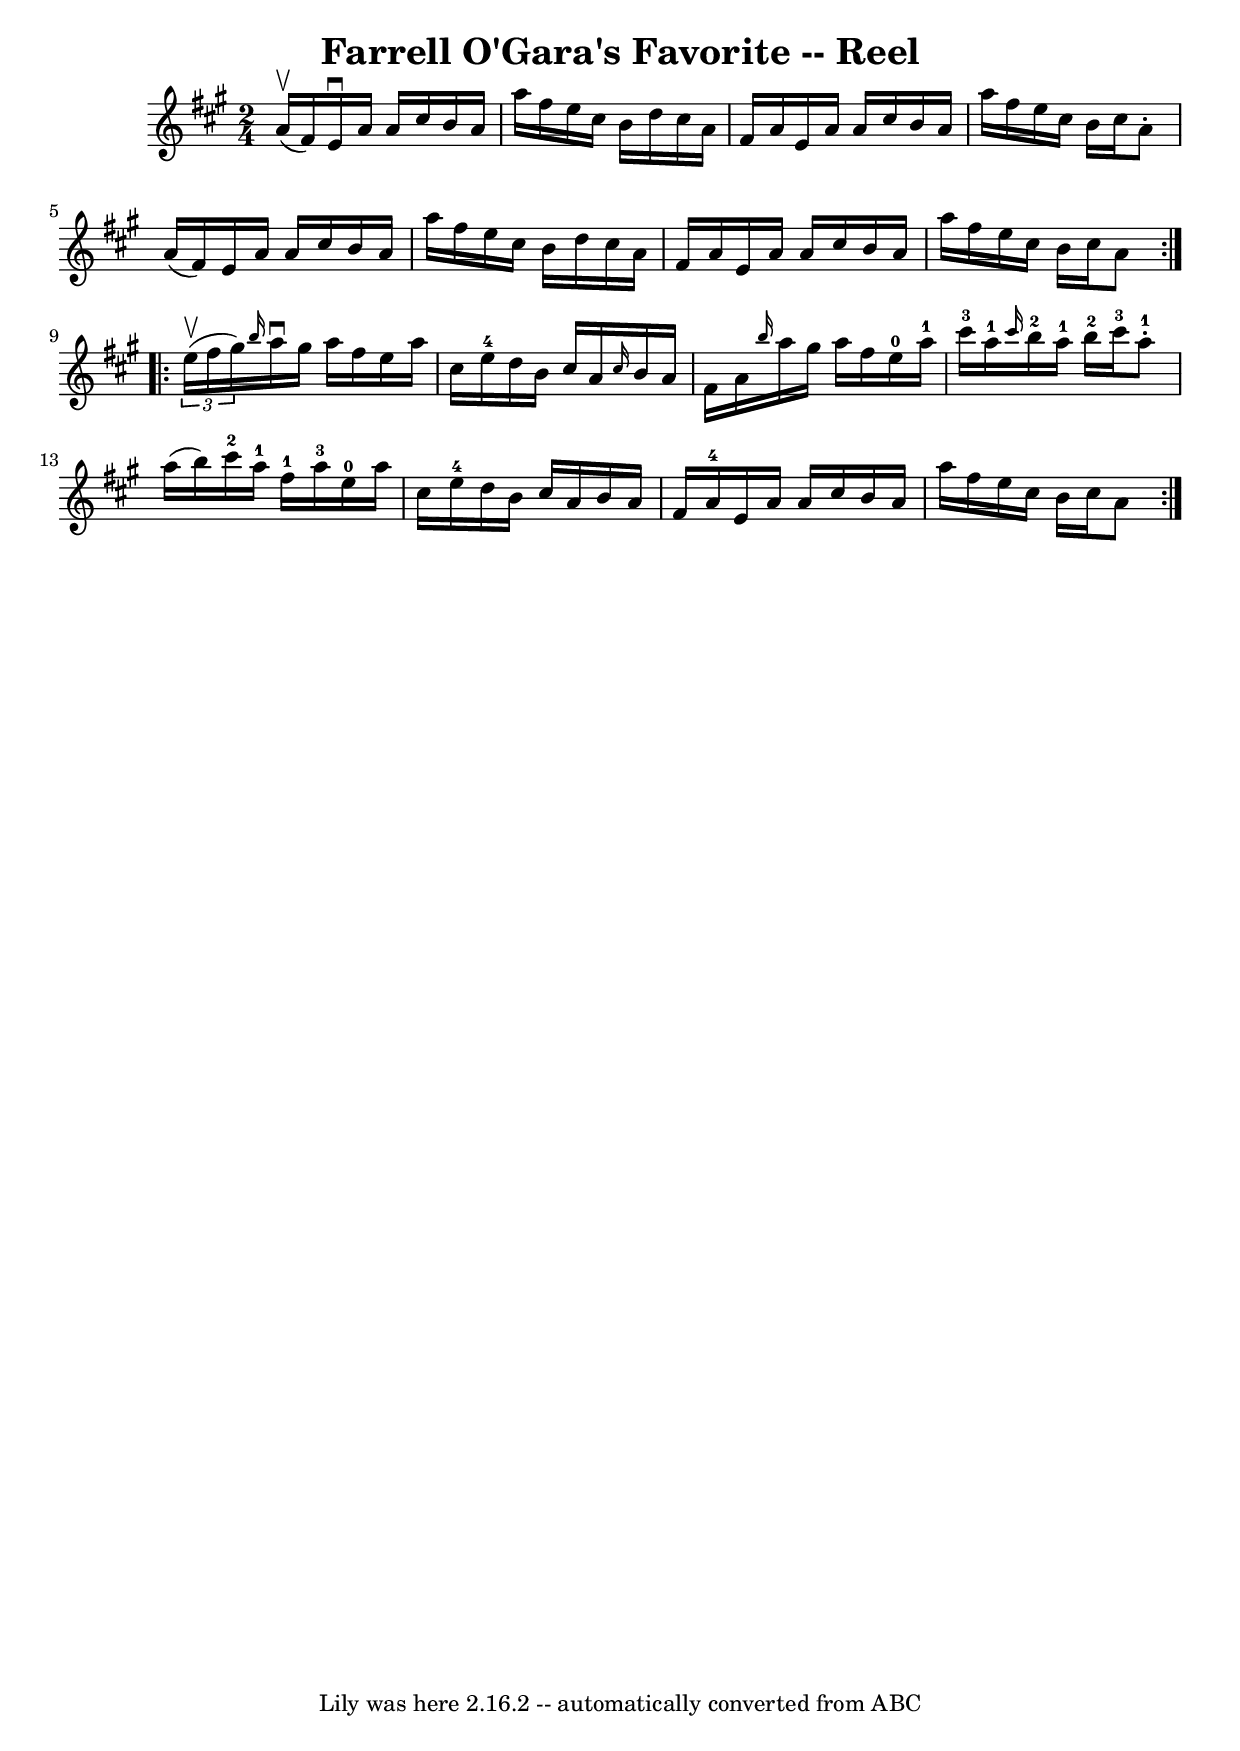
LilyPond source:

\version "2.16.2"
\include "Mammoth.ily"
\header {
  %% book = "Ryan's Mammoth Collection"
 crossRefNumber = "1"
 footnotes = "\\\\370"
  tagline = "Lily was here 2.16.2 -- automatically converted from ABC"
  title = "Farrell O'Gara's Favorite -- Reel"

}
voicedefault =  {



  \repeat volta 2 {

    \time 2/4 
    \key a \major a'16^\upbow(fis'16)  |
 e'16^\downbow a'16 a'16 cis''16 b'16 a'16 a''16 fis''16     |
 e''16 cis''16 b'16 d''16 cis''16 a'16 fis'16 a'16     |
 e'16 a'16 a'16 cis''16 b'16 a'16 a''16 fis''16     |
 e''16 cis''16 b'16 cis''16 a'8-. a'16 ( fis'16)    |
 e'16 a'16 a'16 cis''16 b'16 a'16 a''16 fis''16     |
 e''16 cis''16 b'16 d''16 cis''16 a'16 fis'16 a'16     |
 e'16 a'16 a'16 cis''16 b'16 a'16 a''16 fis''16     |
 e''16 cis''16 b'16 cis''16    
 a'8    
  }     
  \repeat volta 2 {
    \times 2/3 { e''16^\upbow(fis''16    
		 gis''16)  	       }  |
    \grace { b''16  
	   } a''16^\downbow gis''16 a''16 fis''16 e''16 a''16 cis''16 e''16-4    |
 d''16  
 b'16 cis''16 a'16  \grace { cis''16  
			      } b'16 a'16 fis'16 a'16     |
    \grace { b''16  
	   } a''16 gis''16 a''16 fis''16 e''16-0 a''16-1 cis'''16-3 a''16-1    |
    
    \grace { cis'''16   	   } b''16-2 a''16-1 b''16-2 cis'''16-3 a''8-1-. a''16 (b''16)    |
 cis'''16-2   
 a''16-1 fis''16-1 a''16-3 e''16-0 a''16 cis''16 e''16-4    |
 d''16 b'16 cis''16 a'16 b'16 a'16 fis'16 a'16-4    |
 e'16 a'16 a'16 cis''16 b'16 a'16 a''16 fis''16     |
 e''16 cis''16 b'16 cis''16  
 a'8      
  }   

}

\score{
  <<

    \context Staff="default"
    {
      \voicedefault 
      
    }

  >>
  \layout {
    
  }
  \midi {
  }

}
